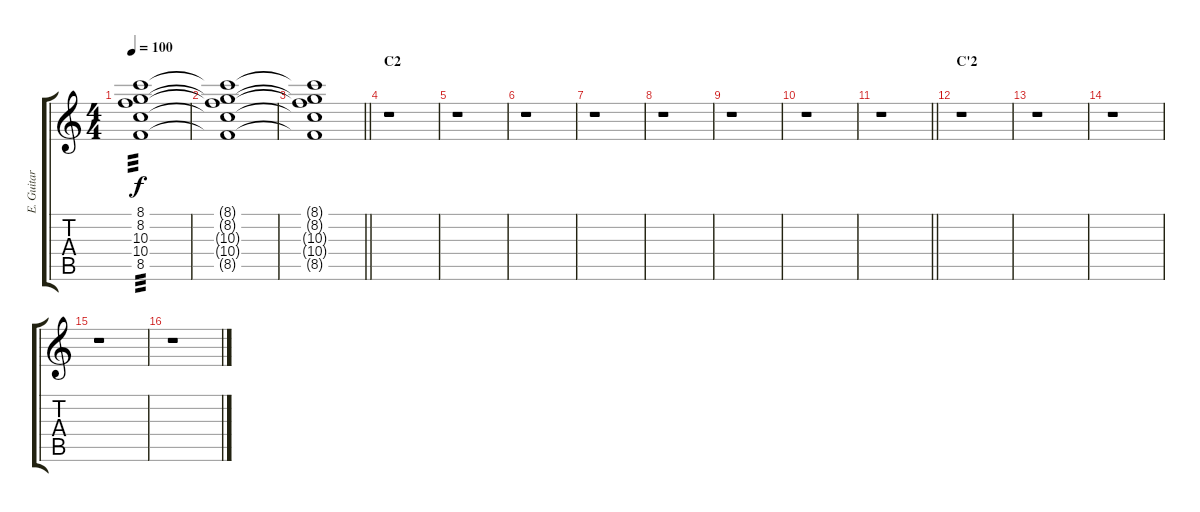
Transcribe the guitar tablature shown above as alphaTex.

\track ("E. Guitar IV" "E. Guitar ") {instrument overdrivenguitar}
\staff {score tabs}
\tuning (E4 B3 G3 D3 A2 E2) {hide}
\ts (4 4)
\tempo 100
\clef g2
\ks c
(8.1 8.2 10.3 10.4 8.5).1{tp 3 dy f} |
(8.1{t} 8.2{t} 10.3{t} 10.4{t} 8.5{t}).1 |
\barLineRight lightlight
(8.1{t} 8.2{t} 10.3{t} 10.4{t} 8.5{t}).1 |
\section ("" "C2")
r.1 |
r.1 |
r.1 |
r.1 |
r.1 |
r.1 |
r.1 |
\barLineRight lightlight
r.1 |
\section ("" "C'2")
r.1 |
r.1 |
r.1 |
r.1 |
r.1
